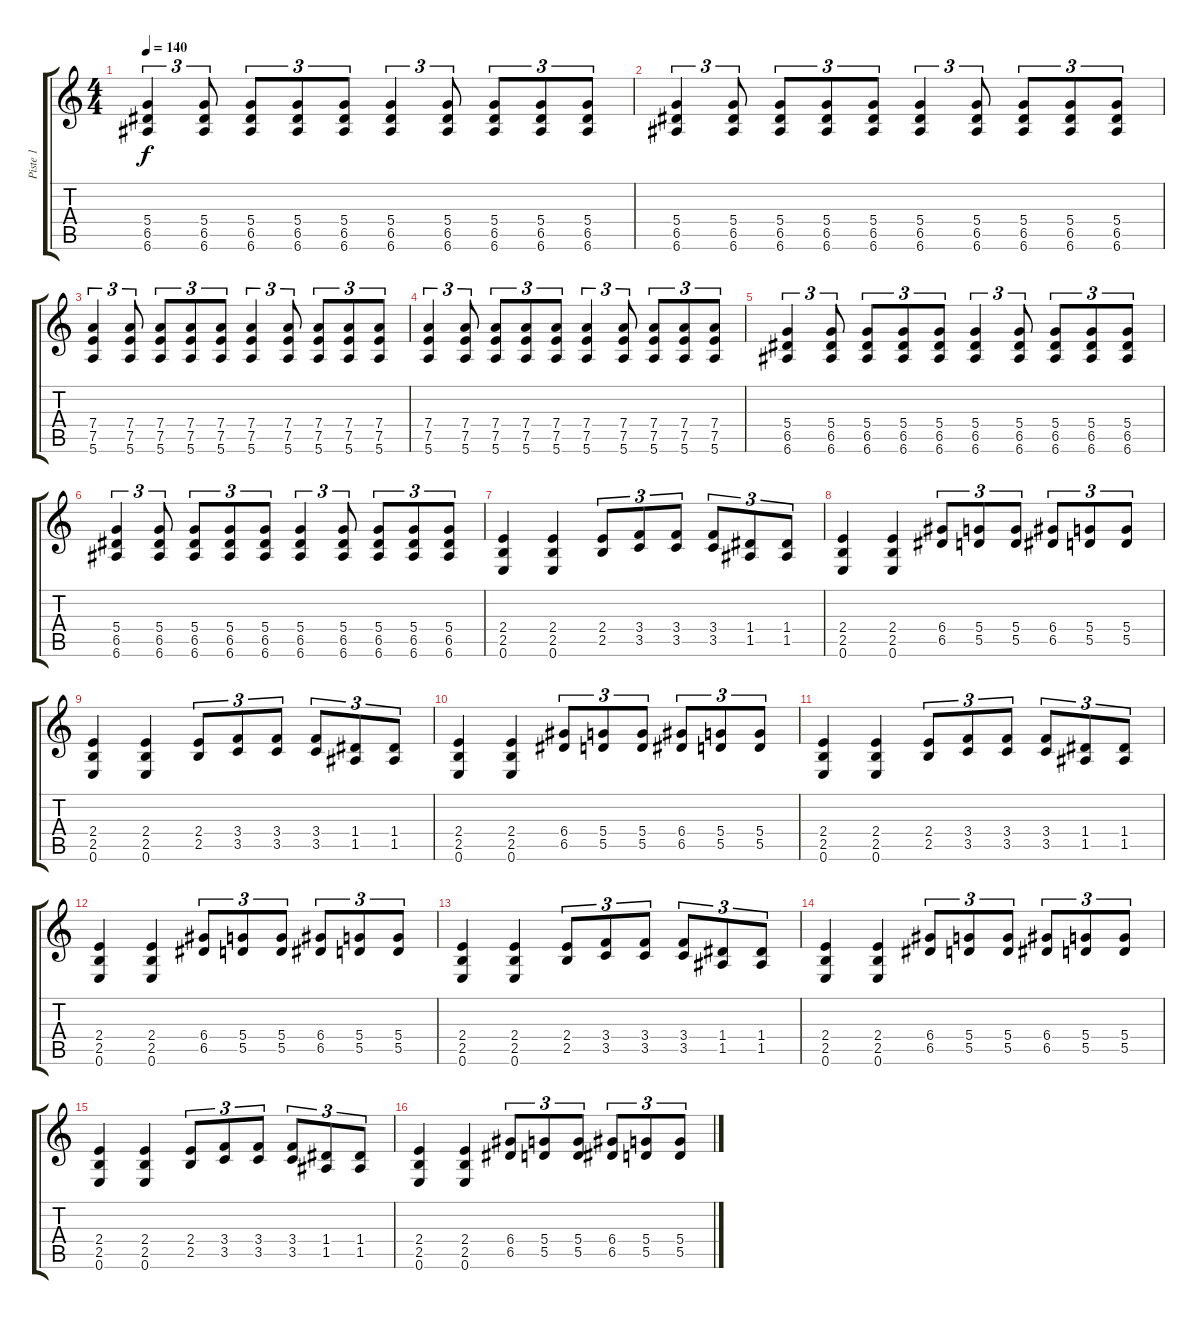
\track ("Piste 1" "Piste 1") {instrument distortionguitar}
\staff {score tabs}
\tuning (E4 B3 G3 D3 A2 E2) {hide}
\ts (4 4)
\tempo 140
\clef g2
\ks c
(5.4 6.5 6.6).4{tu (3 2) dy f} (5.4 6.5 6.6).8{tu (3 2)} (5.4 6.5 6.6).8{tu (3 2)} (5.4 6.5 6.6).8{tu (3 2)} (5.4 6.5 6.6).8{tu (3 2)} (5.4 6.5 6.6).4{tu (3 2)} (5.4 6.5 6.6).8{tu (3 2)} (5.4 6.5 6.6).8{tu (3 2)} (5.4 6.5 6.6).8{tu (3 2)} (5.4 6.5 6.6).8{tu (3 2)} |
(5.4 6.5 6.6).4{tu (3 2)} (5.4 6.5 6.6).8{tu (3 2)} (5.4 6.5 6.6).8{tu (3 2)} (5.4 6.5 6.6).8{tu (3 2)} (5.4 6.5 6.6).8{tu (3 2)} (5.4 6.5 6.6).4{tu (3 2)} (5.4 6.5 6.6).8{tu (3 2)} (5.4 6.5 6.6).8{tu (3 2)} (5.4 6.5 6.6).8{tu (3 2)} (5.4 6.5 6.6).8{tu (3 2)} |
(7.4 7.5 5.6).4{tu (3 2)} (7.4 7.5 5.6).8{tu (3 2)} (7.4 7.5 5.6).8{tu (3 2)} (7.4 7.5 5.6).8{tu (3 2)} (7.4 7.5 5.6).8{tu (3 2)} (7.4 7.5 5.6).4{tu (3 2)} (7.4 7.5 5.6).8{tu (3 2)} (7.4 7.5 5.6).8{tu (3 2)} (7.4 7.5 5.6).8{tu (3 2)} (7.4 7.5 5.6).8{tu (3 2)} |
(7.4 7.5 5.6).4{tu (3 2)} (7.4 7.5 5.6).8{tu (3 2)} (7.4 7.5 5.6).8{tu (3 2)} (7.4 7.5 5.6).8{tu (3 2)} (7.4 7.5 5.6).8{tu (3 2)} (7.4 7.5 5.6).4{tu (3 2)} (7.4 7.5 5.6).8{tu (3 2)} (7.4 7.5 5.6).8{tu (3 2)} (7.4 7.5 5.6).8{tu (3 2)} (7.4 7.5 5.6).8{tu (3 2)} |
(5.4 6.5 6.6).4{tu (3 2)} (5.4 6.5 6.6).8{tu (3 2)} (5.4 6.5 6.6).8{tu (3 2)} (5.4 6.5 6.6).8{tu (3 2)} (5.4 6.5 6.6).8{tu (3 2)} (5.4 6.5 6.6).4{tu (3 2)} (5.4 6.5 6.6).8{tu (3 2)} (5.4 6.5 6.6).8{tu (3 2)} (5.4 6.5 6.6).8{tu (3 2)} (5.4 6.5 6.6).8{tu (3 2)} |
(5.4 6.5 6.6).4{tu (3 2)} (5.4 6.5 6.6).8{tu (3 2)} (5.4 6.5 6.6).8{tu (3 2)} (5.4 6.5 6.6).8{tu (3 2)} (5.4 6.5 6.6).8{tu (3 2)} (5.4 6.5 6.6).4{tu (3 2)} (5.4 6.5 6.6).8{tu (3 2)} (5.4 6.5 6.6).8{tu (3 2)} (5.4 6.5 6.6).8{tu (3 2)} (5.4 6.5 6.6).8{tu (3 2)} |
(2.4 2.5 0.6).4 (2.4 2.5 0.6).4 (2.4 2.5).8{tu (3 2)} (3.4 3.5).8{tu (3 2)} (3.4 3.5).8{tu (3 2)} (3.4 3.5).8{tu (3 2)} (1.4 1.5).8{tu (3 2)} (1.4 1.5).8{tu (3 2)} |
(2.4 2.5 0.6).4 (2.4 2.5 0.6).4 (6.4 6.5).8{tu (3 2)} (5.4 5.5).8{tu (3 2)} (5.4 5.5).8{tu (3 2)} (6.4 6.5).8{tu (3 2)} (5.4 5.5).8{tu (3 2)} (5.4 5.5).8{tu (3 2)} |
(2.4 2.5 0.6).4 (2.4 2.5 0.6).4 (2.4 2.5).8{tu (3 2)} (3.4 3.5).8{tu (3 2)} (3.4 3.5).8{tu (3 2)} (3.4 3.5).8{tu (3 2)} (1.4 1.5).8{tu (3 2)} (1.4 1.5).8{tu (3 2)} |
(2.4 2.5 0.6).4 (2.4 2.5 0.6).4 (6.4 6.5).8{tu (3 2)} (5.4 5.5).8{tu (3 2)} (5.4 5.5).8{tu (3 2)} (6.4 6.5).8{tu (3 2)} (5.4 5.5).8{tu (3 2)} (5.4 5.5).8{tu (3 2)} |
(2.4 2.5 0.6).4 (2.4 2.5 0.6).4 (2.4 2.5).8{tu (3 2)} (3.4 3.5).8{tu (3 2)} (3.4 3.5).8{tu (3 2)} (3.4 3.5).8{tu (3 2)} (1.4 1.5).8{tu (3 2)} (1.4 1.5).8{tu (3 2)} |
(2.4 2.5 0.6).4 (2.4 2.5 0.6).4 (6.4 6.5).8{tu (3 2)} (5.4 5.5).8{tu (3 2)} (5.4 5.5).8{tu (3 2)} (6.4 6.5).8{tu (3 2)} (5.4 5.5).8{tu (3 2)} (5.4 5.5).8{tu (3 2)} |
(2.4 2.5 0.6).4 (2.4 2.5 0.6).4 (2.4 2.5).8{tu (3 2)} (3.4 3.5).8{tu (3 2)} (3.4 3.5).8{tu (3 2)} (3.4 3.5).8{tu (3 2)} (1.4 1.5).8{tu (3 2)} (1.4 1.5).8{tu (3 2)} |
(2.4 2.5 0.6).4 (2.4 2.5 0.6).4 (6.4 6.5).8{tu (3 2)} (5.4 5.5).8{tu (3 2)} (5.4 5.5).8{tu (3 2)} (6.4 6.5).8{tu (3 2)} (5.4 5.5).8{tu (3 2)} (5.4 5.5).8{tu (3 2)} |
(2.4 2.5 0.6).4 (2.4 2.5 0.6).4 (2.4 2.5).8{tu (3 2)} (3.4 3.5).8{tu (3 2)} (3.4 3.5).8{tu (3 2)} (3.4 3.5).8{tu (3 2)} (1.4 1.5).8{tu (3 2)} (1.4 1.5).8{tu (3 2)} |
(2.4 2.5 0.6).4 (2.4 2.5 0.6).4 (6.4 6.5).8{tu (3 2)} (5.4 5.5).8{tu (3 2)} (5.4 5.5).8{tu (3 2)} (6.4 6.5).8{tu (3 2)} (5.4 5.5).8{tu (3 2)} (5.4 5.5).8{tu (3 2)}
